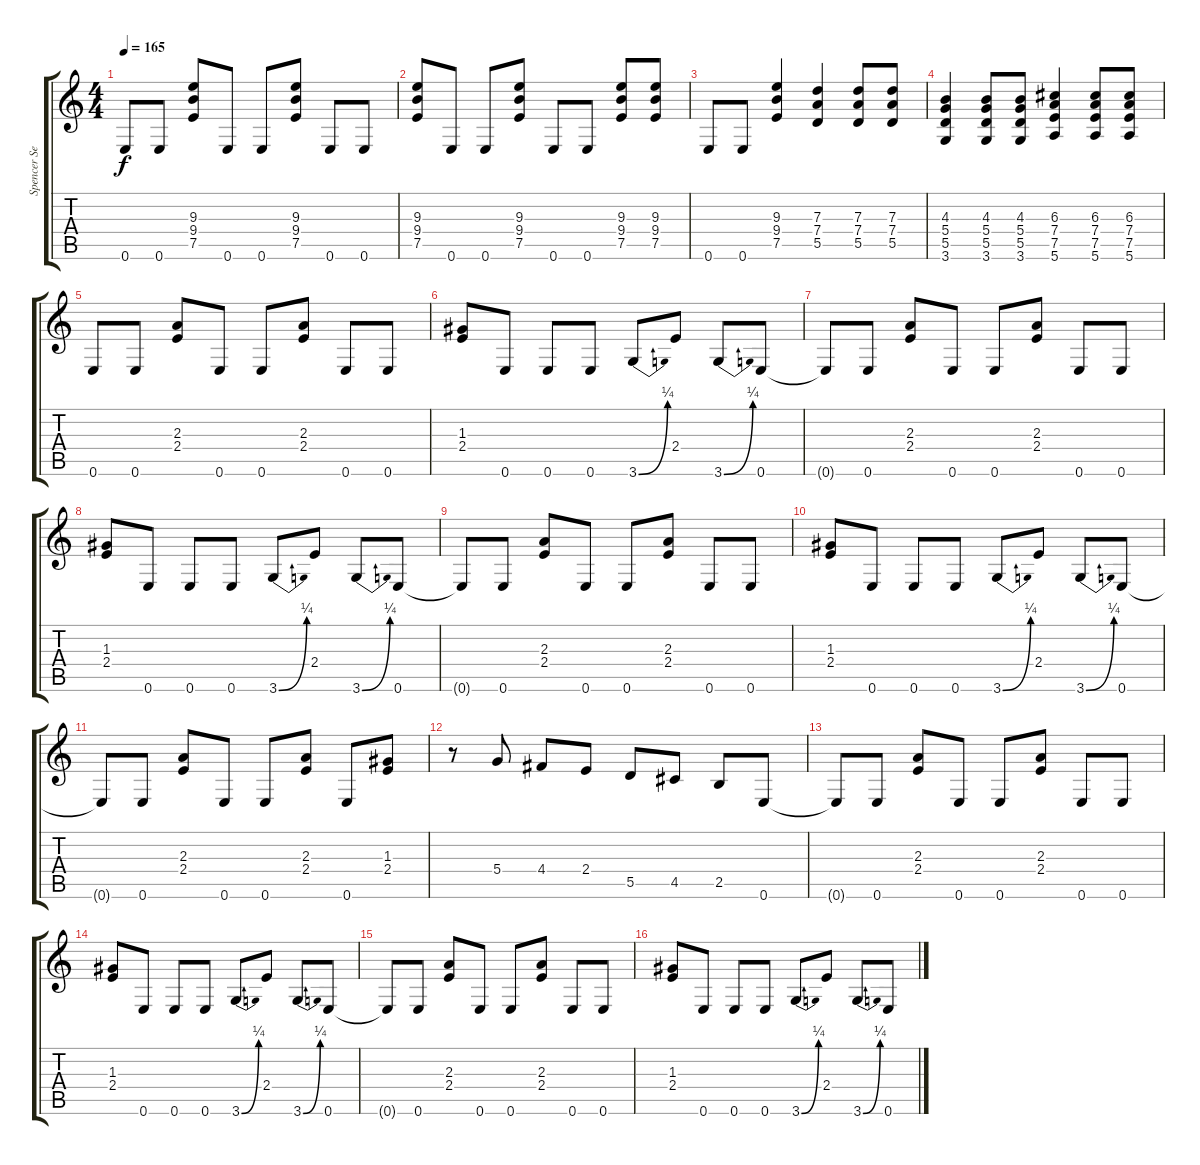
\track ("Spencer Sercombe " "Spencer Se") {instrument acousticguitarsteel}
\staff {score tabs}
\tuning (E4 B3 G3 D3 A2 E2) {hide}
\ts (4 4)
\tempo 165
\clef g2
\ks c
0.6{t}.8{dy f} 0.6.8 (9.3 9.4 7.5).8 0.6.8 0.6.8 (9.3 9.4 7.5).8 0.6.8 0.6.8 |
(9.3 9.4 7.5).8 0.6.8 0.6.8 (9.3 9.4 7.5).8 0.6.8 0.6.8 (9.3 9.4 7.5).8 (9.3 9.4 7.5).8 |
0.6.8 0.6.8 (9.3 9.4 7.5).4 (7.3 7.4 5.5).4 (7.3 7.4 5.5).8 (7.3 7.4 5.5).8 |
(4.3 5.4 5.5 3.6).4 (4.3 5.4 5.5 3.6).8 (4.3 5.4 5.5 3.6).8 (6.3 7.4 7.5 5.6).4 (6.3 7.4 7.5 5.6).8 (6.3 7.4 7.5 5.6).8 |
0.6.8 0.6.8 (2.3 2.4).8 0.6.8 0.6.8 (2.3 2.4).8 0.6.8 0.6.8 |
(1.3 2.4).8 0.6.8 0.6.8 0.6.8 3.6{be (bend 0 0 60 1)}.8 2.4.8 3.6{be (bend 0 0 60 1)}.8 0.6.8 |
0.6{t}.8 0.6.8 (2.3 2.4).8 0.6.8 0.6.8 (2.3 2.4).8 0.6.8 0.6.8 |
(1.3 2.4).8 0.6.8 0.6.8 0.6.8 3.6{be (bend 0 0 60 1)}.8 2.4.8 3.6{be (bend 0 0 60 1)}.8 0.6.8 |
0.6{t}.8 0.6.8 (2.3 2.4).8 0.6.8 0.6.8 (2.3 2.4).8 0.6.8 0.6.8 |
(1.3 2.4).8 0.6.8 0.6.8 0.6.8 3.6{be (bend 0 0 60 1)}.8 2.4.8 3.6{be (bend 0 0 60 1)}.8 0.6.8 |
0.6{t}.8 0.6.8 (2.3 2.4).8 0.6.8 0.6.8 (2.3 2.4).8 0.6.8 (1.3 2.4).8 |
r.8 5.4.8 4.4.8 2.4.8 5.5.8 4.5.8 2.5.8 0.6.8 |
0.6{t}.8 0.6.8 (2.3 2.4).8 0.6.8 0.6.8 (2.3 2.4).8 0.6.8 0.6.8 |
(1.3 2.4).8 0.6.8 0.6.8 0.6.8 3.6{be (bend 0 0 60 1)}.8 2.4.8 3.6{be (bend 0 0 60 1)}.8 0.6.8 |
0.6{t}.8 0.6.8 (2.3 2.4).8 0.6.8 0.6.8 (2.3 2.4).8 0.6.8 0.6.8 |
(1.3 2.4).8 0.6.8 0.6.8 0.6.8 3.6{be (bend 0 0 60 1)}.8 2.4.8 3.6{be (bend 0 0 60 1)}.8 0.6.8
